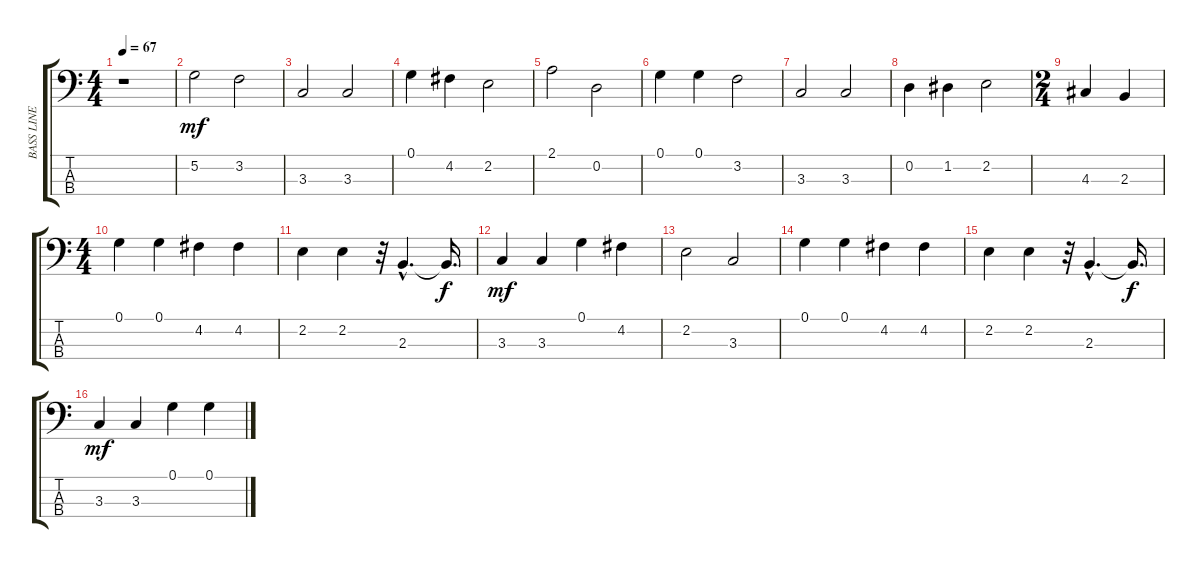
\track ("BASS LINE" "BASS LINE") {instrument electricbassfinger}
\staff {score tabs}
\tuning (G2 D2 A1 E1) {hide}
\ts (4 4)
\tempo 67
\clef f4
\ks c
r.1{dy mf instrument electricbassfinger} |
5.2.2 3.2.2 |
3.3.2 3.3.2 |
0.1.4 4.2.4 2.2.2 |
2.1.2 0.2.2 |
0.1.4 0.1.4 3.2.2 |
3.3.2 3.3.2 |
0.2.4 1.2.4 2.2.2 |
\ts (2 4)
4.3.4 2.3.4 |
\ts (4 4)
0.1.4 0.1.4 4.2.4 4.2.4 |
2.2.4 2.2.4 r.32 2.3{hac}.4{d} 2.3{t}.16{d dy f} |
3.3.4{dy mf} 3.3.4 0.1.4 4.2.4 |
2.2.2 3.3.2 |
0.1.4 0.1.4 4.2.4 4.2.4 |
2.2.4 2.2.4 r.32 2.3{hac}.4{d} 2.3{t}.16{d dy f} |
3.3.4{dy mf} 3.3.4 0.1.4 0.1.4
